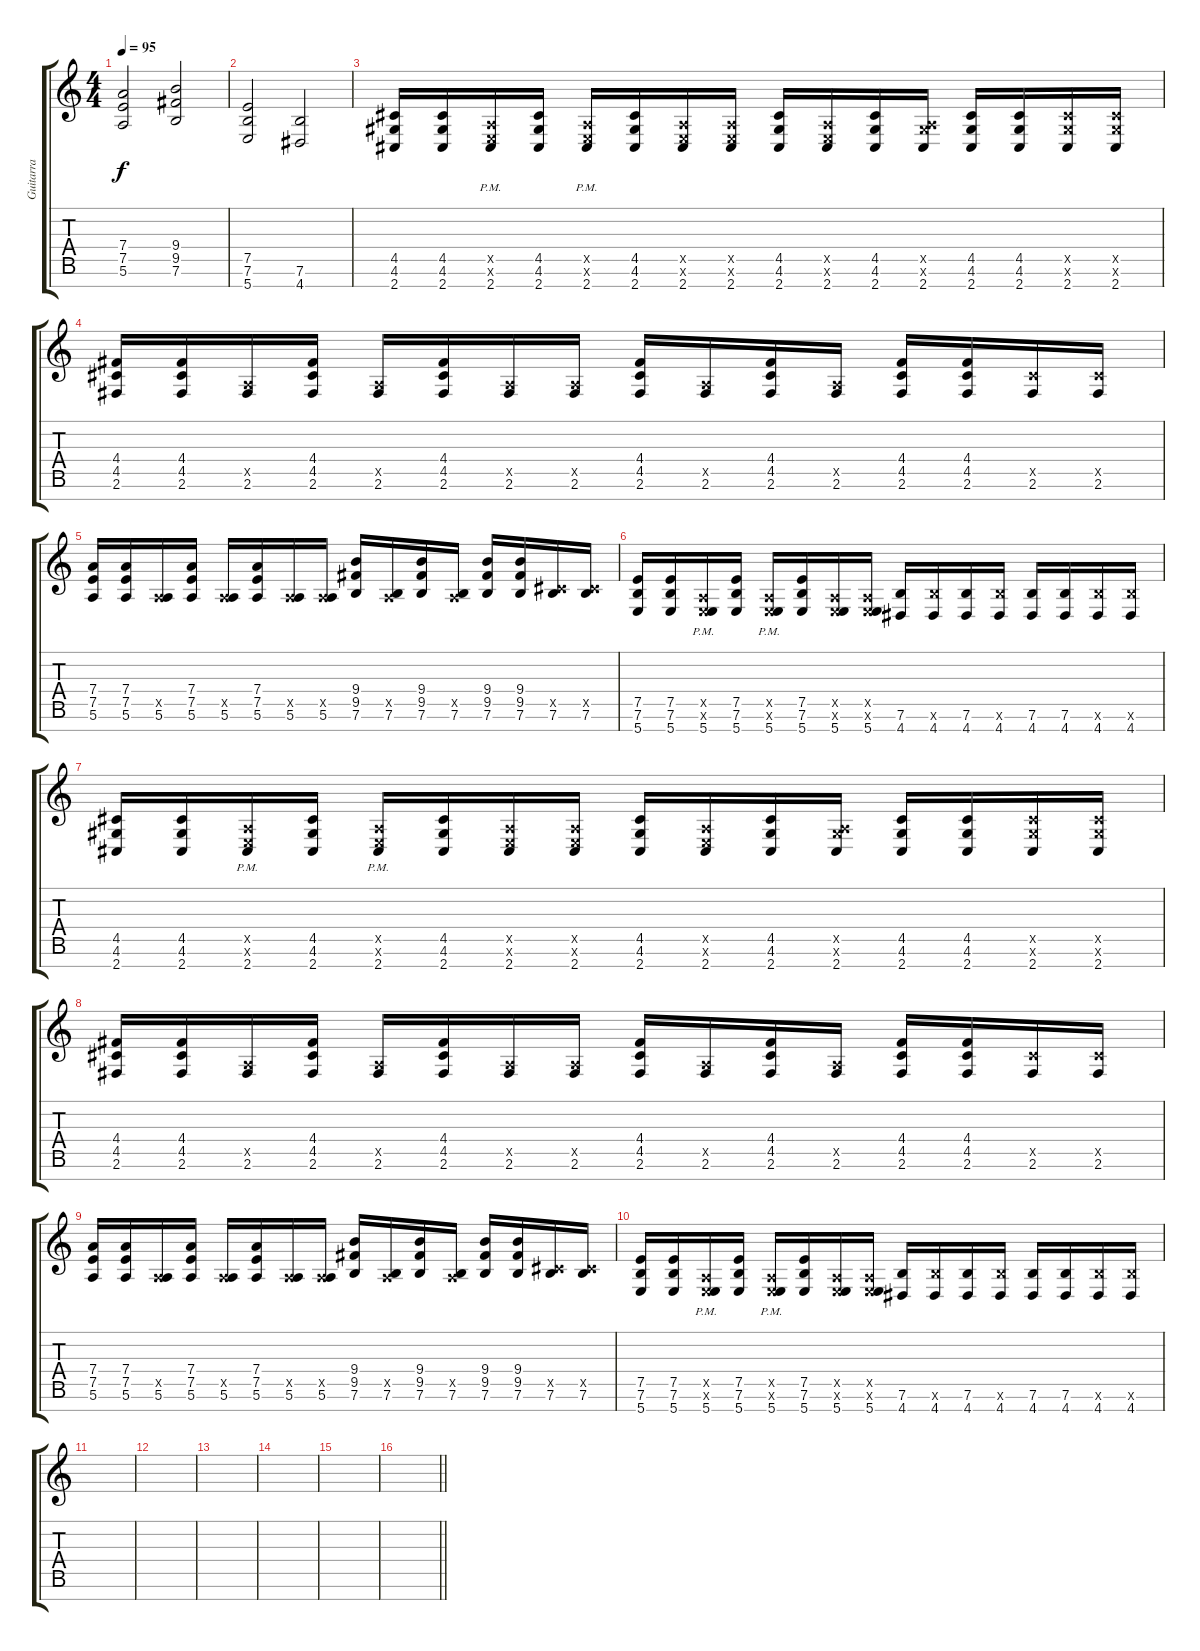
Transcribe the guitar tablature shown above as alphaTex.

\track ("Guitarra" "Guitarra") {instrument overdrivenguitar}
\staff {score tabs}
\tuning (E4 B3 G3 D3 A2 E2 B1) {hide}
\ts (4 4)
\tempo 95
\clef g2
\ks c
(7.4 7.5 5.6).2{dy f} (9.4 9.5 7.6).2 |
(7.5 7.6 5.7).2 (7.6 4.7).2 |
(4.5 4.6 2.7).16 (4.5 4.6 2.7).16 (0.5{x} 0.6{x} 2.7{pm}).16 (4.5 4.6 2.7).16 (0.5{x} 0.6{x} 2.7{pm}).16 (4.5 4.6 2.7).16 (0.5{x} 0.6{x} 2.7).16 (0.5{x} 0.6{x} 2.7).16 (4.5 4.6 2.7).16 (0.5{x} 0.6{x} 2.7).16 (4.5 4.6 2.7).16 (0.5{x} 4.6{x} 2.7).16 (4.5 4.6 2.7).16 (4.5 4.6 2.7).16 (4.5{x} 4.6{x} 2.7).16 (4.5{x} 4.6{x} 2.7).16 |
(4.4 4.5 2.6).16 (4.4 4.5 2.6).16 (0.5{x} 2.6).16 (4.4 4.5 2.6).16 (0.5{x} 2.6).16 (4.4 4.5 2.6).16 (0.5{x} 2.6).16 (0.5{x} 2.6).16 (4.4 4.5 2.6).16 (0.5{x} 2.6).16 (4.4 4.5 2.6).16 (0.5{x} 2.6).16 (4.4 4.5 2.6).16 (4.4 4.5 2.6).16 (4.5{x} 2.6).16 (4.5{x} 2.6).16 |
(7.4 7.5 5.6).16 (7.4 7.5 5.6).16 (0.5{x} 5.6).16 (7.4 7.5 5.6).16 (0.5{x} 5.6).16 (7.4 7.5 5.6).16 (0.5{x} 5.6).16 (0.5{x} 5.6).16 (9.4 9.5 7.6).16 (0.5{x} 7.6).16 (9.4 9.5 7.6).16 (0.5{x} 7.6).16 (9.4 9.5 7.6).16 (9.4 9.5 7.6).16 (4.5{x} 7.6).16 (4.5{x} 7.6).16 |
(7.5 7.6 5.7).16 (7.5 7.6 5.7).16 (0.5{x} 0.6{x} 5.7{pm}).16 (7.5 7.6 5.7).16 (0.5{x} 0.6{x} 5.7{pm}).16 (7.5 7.6 5.7).16 (0.5{x} 0.6{x} 5.7).16 (0.5{x} 0.6{x} 5.7).16 (7.6 4.7).16 (7.6{x} 4.7).16 (7.6 4.7).16 (7.6{x} 4.7).16 (7.6 4.7).16 (7.6 4.7).16 (7.6{x} 4.7).16 (7.6{x} 4.7).16 |
(4.5 4.6 2.7).16 (4.5 4.6 2.7).16 (0.5{x} 0.6{x} 2.7{pm}).16 (4.5 4.6 2.7).16 (0.5{x} 0.6{x} 2.7{pm}).16 (4.5 4.6 2.7).16 (0.5{x} 0.6{x} 2.7).16 (0.5{x} 0.6{x} 2.7).16 (4.5 4.6 2.7).16 (0.5{x} 0.6{x} 2.7).16 (4.5 4.6 2.7).16 (0.5{x} 4.6{x} 2.7).16 (4.5 4.6 2.7).16 (4.5 4.6 2.7).16 (4.5{x} 4.6{x} 2.7).16 (4.5{x} 4.6{x} 2.7).16 |
(4.4 4.5 2.6).16 (4.4 4.5 2.6).16 (0.5{x} 2.6).16 (4.4 4.5 2.6).16 (0.5{x} 2.6).16 (4.4 4.5 2.6).16 (0.5{x} 2.6).16 (0.5{x} 2.6).16 (4.4 4.5 2.6).16 (0.5{x} 2.6).16 (4.4 4.5 2.6).16 (0.5{x} 2.6).16 (4.4 4.5 2.6).16 (4.4 4.5 2.6).16 (4.5{x} 2.6).16 (4.5{x} 2.6).16 |
(7.4 7.5 5.6).16 (7.4 7.5 5.6).16 (0.5{x} 5.6).16 (7.4 7.5 5.6).16 (0.5{x} 5.6).16 (7.4 7.5 5.6).16 (0.5{x} 5.6).16 (0.5{x} 5.6).16 (9.4 9.5 7.6).16 (0.5{x} 7.6).16 (9.4 9.5 7.6).16 (0.5{x} 7.6).16 (9.4 9.5 7.6).16 (9.4 9.5 7.6).16 (4.5{x} 7.6).16 (4.5{x} 7.6).16 |
(7.5 7.6 5.7).16 (7.5 7.6 5.7).16 (0.5{x} 0.6{x} 5.7{pm}).16 (7.5 7.6 5.7).16 (0.5{x} 0.6{x} 5.7{pm}).16 (7.5 7.6 5.7).16 (0.5{x} 0.6{x} 5.7).16 (0.5{x} 0.6{x} 5.7).16 (7.6 4.7).16 (7.6{x} 4.7).16 (7.6 4.7).16 (7.6{x} 4.7).16 (7.6 4.7).16 (7.6 4.7).16 (7.6{x} 4.7).16 (7.6{x} 4.7).16 |
|
|
|
|
|
\barLineRight lightlight
